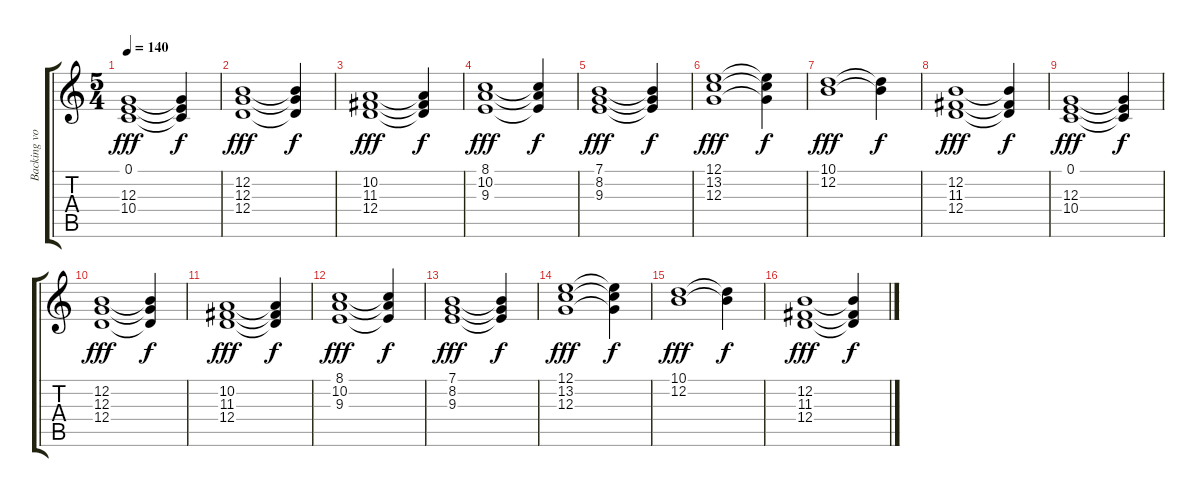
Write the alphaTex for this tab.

\track ("Backing vocals" "Backing vo") {instrument acousticgrandpiano}
\staff {score tabs}
\tuning (E4 B3 G3 D3 A2 E2) {hide}
\ts (5 4)
\tempo 140
\clef g2
\ks c
(0.1 12.3 10.4).1{dy fff} (0.1{t} 12.3{t} 10.4{t}).4{dy f} |
(12.2 12.3 12.4).1{dy fff} (12.2{t} 12.3{t} 12.4{t}).4{dy f} |
(10.2 11.3 12.4).1{dy fff} (10.2{t} 11.3{t} 12.4{t}).4{dy f} |
(8.1 10.2 9.3).1{dy fff} (8.1{t} 10.2{t} 9.3{t}).4{dy f} |
(7.1 8.2 9.3).1{dy fff} (7.1{t} 8.2{t} 9.3{t}).4{dy f} |
(12.1 13.2 12.3).1{dy fff} (12.1{t} 13.2{t} 12.3{t}).4{dy f} |
(10.1 12.2).1{dy fff} (10.1{t} 12.2{t}).4{dy f} |
(12.2 11.3 12.4).1{dy fff} (12.2{t} 11.3{t} 12.4{t}).4{dy f} |
(0.1 12.3 10.4).1{dy fff} (0.1{t} 12.3{t} 10.4{t}).4{dy f} |
(12.2 12.3 12.4).1{dy fff} (12.2{t} 12.3{t} 12.4{t}).4{dy f} |
(10.2 11.3 12.4).1{dy fff} (10.2{t} 11.3{t} 12.4{t}).4{dy f} |
(8.1 10.2 9.3).1{dy fff} (8.1{t} 10.2{t} 9.3{t}).4{dy f} |
(7.1 8.2 9.3).1{dy fff} (7.1{t} 8.2{t} 9.3{t}).4{dy f} |
(12.1 13.2 12.3).1{dy fff} (12.1{t} 13.2{t} 12.3{t}).4{dy f} |
(10.1 12.2).1{dy fff} (10.1{t} 12.2{t}).4{dy f} |
(12.2 11.3 12.4).1{dy fff} (12.2{t} 11.3{t} 12.4{t}).4{dy f}
